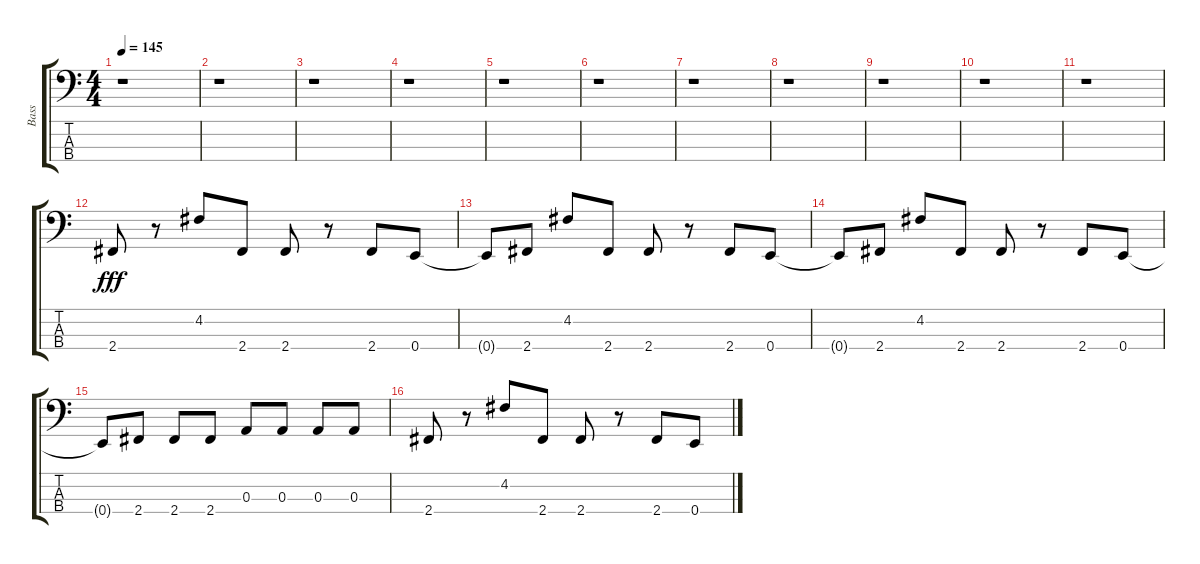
\track ("Bass" "Bass") {instrument slapbass2}
\staff {score tabs}
\tuning (G2 D2 A1 E1) {hide}
\ts (4 4)
\tempo 145
\clef f4
\ks c
r.1{dy fff} |
r.1 |
r.1 |
r.1 |
r.1 |
r.1 |
r.1 |
r.1 |
r.1 |
r.1 |
r.1 |
2.4.8 r.8 4.2.8 2.4.8 2.4.8 r.8 2.4.8 0.4.8 |
0.4{t}.8 2.4.8 4.2.8 2.4.8 2.4.8 r.8 2.4.8 0.4.8 |
0.4{t}.8 2.4.8 4.2.8 2.4.8 2.4.8 r.8 2.4.8 0.4.8 |
0.4{t}.8 2.4.8 2.4.8 2.4.8 0.3.8 0.3.8 0.3.8 0.3.8 |
2.4.8 r.8 4.2.8 2.4.8 2.4.8 r.8 2.4.8 0.4.8
